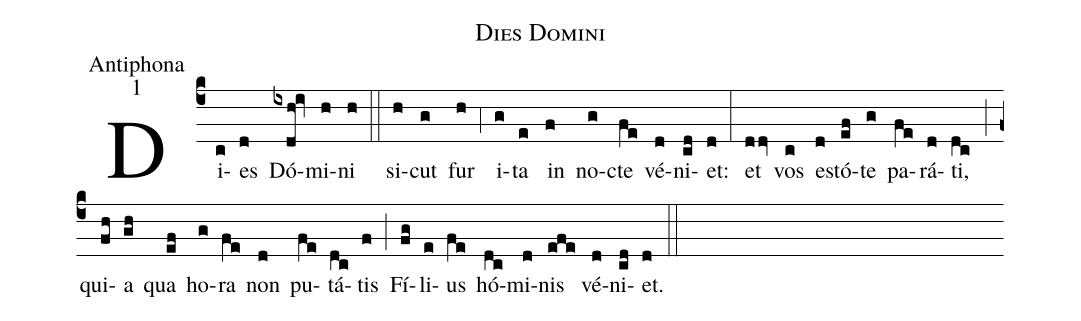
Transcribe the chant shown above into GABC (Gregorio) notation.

name:Dies Domini;
office-part:Antiphona;
mode:1;
%%
(c4) Di(c)es(d) Dó(ixdh!iv)mi(h)ni(h) (::)
si(h)cut(g) fur(h) (,4) i(g)ta(e) in(f) no(g)cte(fe) vé(d)ni(cd)et:(d) (:)
et(ddv) vos(c) e(d)stó(ef)te(g) pa(fe)rá(d)ti,(dc) (;) qui(fh)a(gh) qua(ef) ho(g)ra(fe) non(d) pu(fe)tá(dc)tis(f) (;) Fí(fg)li(e)us(fe) hó(dc)mi(d)nis(efe) vé(d)ni(cd)et.(d) (::)
